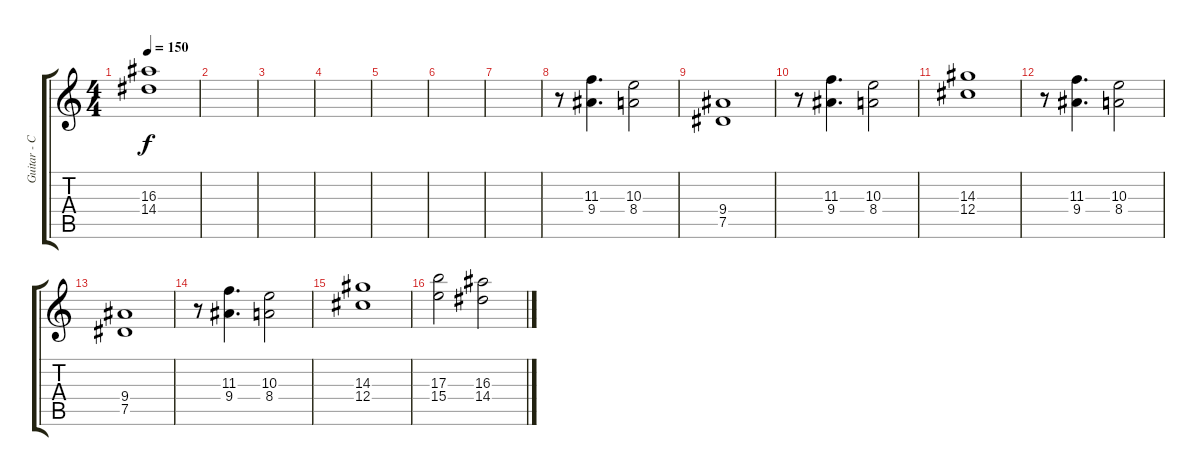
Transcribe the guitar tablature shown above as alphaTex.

\track ("Guitar - Center" "Guitar - C") {instrument distortionguitar}
\staff {score tabs}
\tuning (Eb4 Bb3 Gb3 Db3 Ab2 Db2) {hide}
\ts (4 4)
\tempo 150
\clef g2
\ks c
(16.3{t} 14.4{t}).1{dy f} |
|
|
|
|
|
|
r.8 (11.3 9.4).4{d} (10.3 8.4).2 |
(9.4 7.5).1 |
r.8 (11.3 9.4).4{d} (10.3 8.4).2 |
(14.3 12.4).1 |
r.8 (11.3 9.4).4{d} (10.3 8.4).2 |
(9.4 7.5).1 |
r.8 (11.3 9.4).4{d} (10.3 8.4).2 |
(14.3 12.4).1 |
(17.3 15.4).2 (16.3 14.4).2
